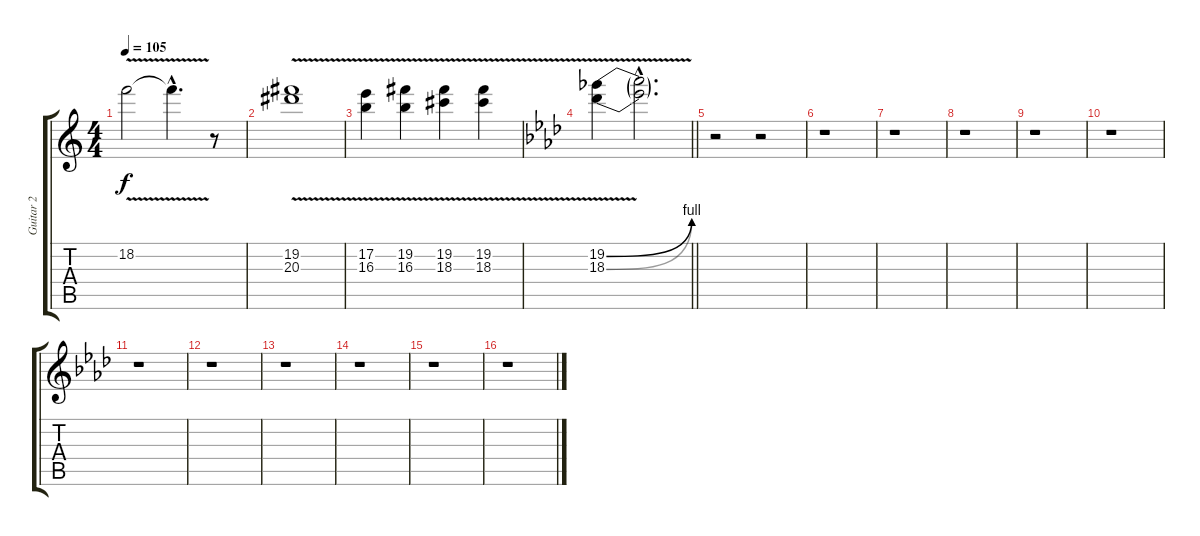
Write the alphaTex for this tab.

\track ("Guitar 2" "Guitar 2") {instrument overdrivenguitar}
\staff {score tabs}
\tuning (E4 B3 G3 D3 A2 E2) {hide}
\ts (4 4)
\tempo 105
\clef g2
\ks c
18.2{v}.2{dy f} 18.2{hac t}.4{d} r.8 |
(19.2{v} 20.3{v}).1 |
(17.2{v} 16.3{v}).4 (19.2{v} 16.3{v}).4 (19.2{v} 18.3{v}).4 (19.2{v} 18.3{v}).4 |
\barLineRight lightlight
\ks ab
(19.2{be (bend 0 0 60 4) v} 18.3{be (bend 0 0 60 4) v}).4 (19.2{hac t} 18.3{hac t}).2{d} |
r.2 r.2 |
r.1 |
r.1 |
r.1 |
r.1 |
r.1 |
r.1 |
r.1 |
r.1 |
r.1 |
r.1 |
r.1
